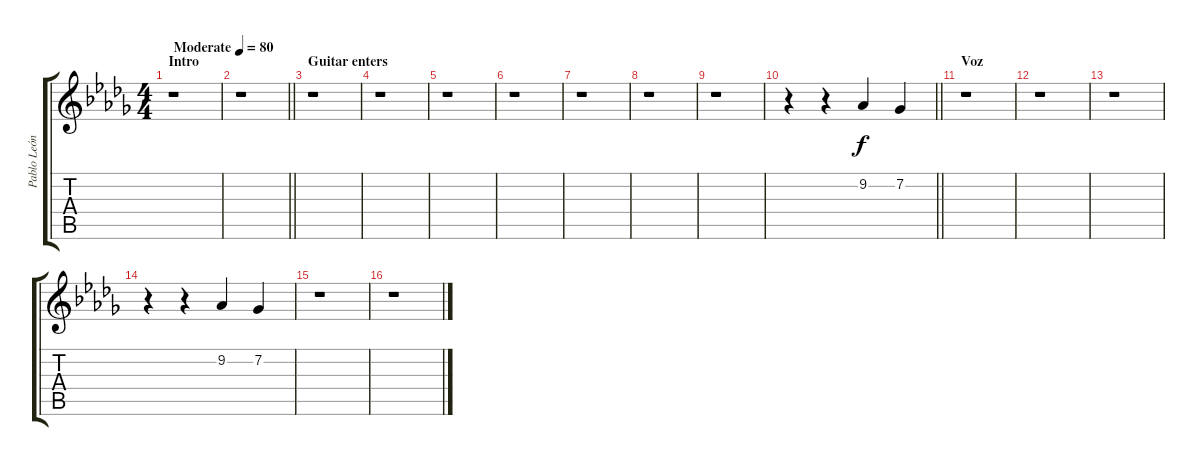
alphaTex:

\track ("Pablo León" "Pablo León") {instrument voiceoohs}
\staff {score tabs}
\tuning (E4 B3 G3 D3 A2 E2) {hide}
\ts (4 4)
\section ("" "Intro")
\tempo (80 "Moderate")
\clef g2
\ks bbminor
r.1{dy f instrument voiceoohs} |
\barLineRight lightlight
r.1 |
\section ("" "Guitar enters")
r.1 |
r.1 |
r.1 |
r.1 |
r.1 |
r.1 |
r.1 |
\barLineRight lightlight
r.4 r.4 9.2.4 7.2.4 |
\section ("" "Voz")
r.1 |
r.1 |
r.1 |
r.4 r.4 9.2.4 7.2.4 |
r.1 |
r.1
